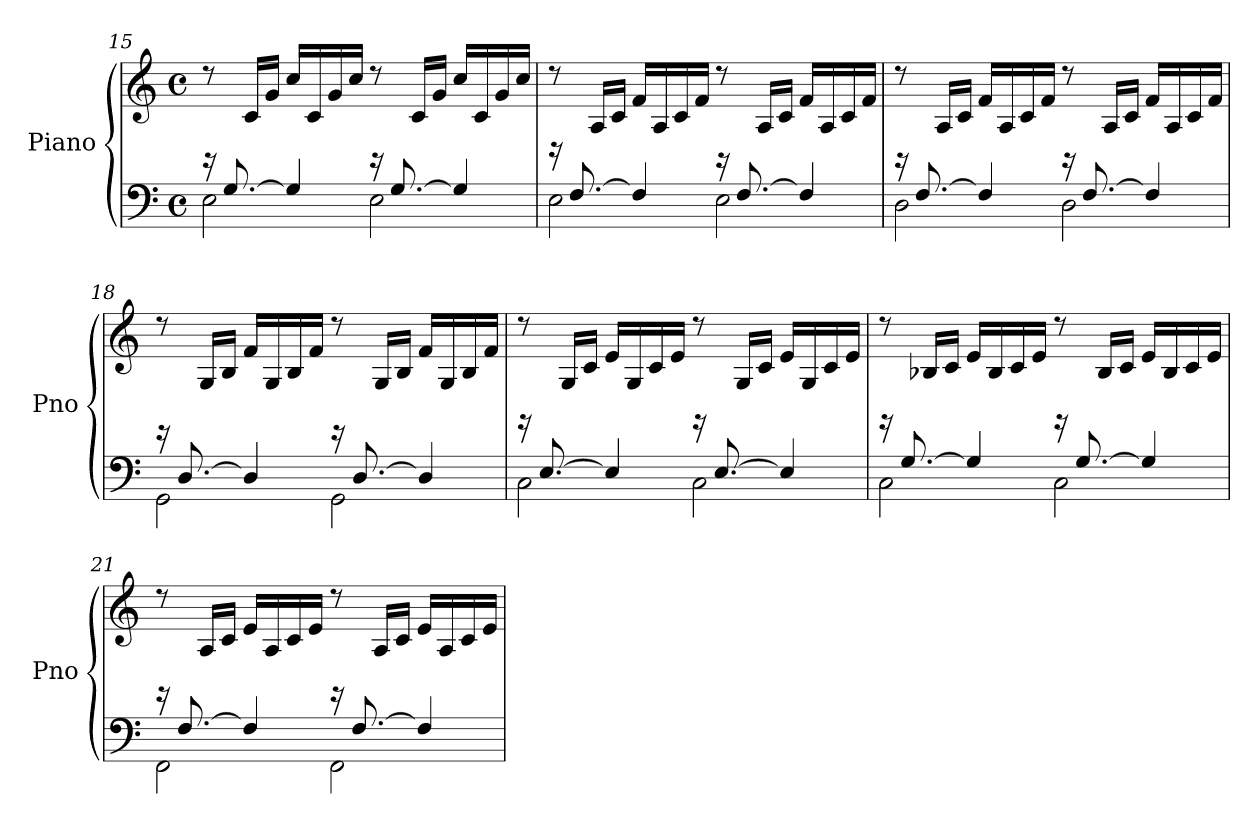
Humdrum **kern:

**kern	**kern
*part1	*part1
*staff2	*staff1
*I"Piano	*
*I'Pno	*
*clefF4	*clefG2
*k[]	*k[]
*C:	*C:
*M4/4	*M4/4
*met(c)	*met(c)
=15	=15
*^	*^
16ryy	2E\	8r	16rBB
[8.G/	.	.	4..ryy
.	.	16c/LL	.
.	.	16g/JJ	.
4G/]	.	16cc/LL	.
.	.	16c/	.
.	.	16g/	.
.	.	16cc/JJ	.
16ryy	2E\	8r	16rBB
[8.G/	.	.	4..ryy
.	.	16c/LL	.
.	.	16g/JJ	.
4G/]	.	16cc/LL	.
.	.	16c/	.
.	.	16g/	.
.	.	16cc/JJ	.
!!LO:LB:g=z	!!
=16	=16	=16	=16
16ryy	2E\	8r	16rD
[8.F/	.	.	4..ryy
.	.	16A/LL	.
.	.	16c/JJ	.
4F/]	.	16f/LL	.
.	.	16A/	.
.	.	16c/	.
.	.	16f/JJ	.
16ryy	2E\	8r	16rBB
[8.F/	.	.	4..ryy
.	.	16A/LL	.
.	.	16c/JJ	.
4F/]	.	16f/LL	.
.	.	16A/	.
.	.	16c/	.
.	.	16f/JJ	.
=17	=17	=17	=17
16ryy	2D\	8r	16rBB
[8.F/	.	.	4..ryy
.	.	16A/LL	.
.	.	16c/JJ	.
4F/]	.	16f/LL	.
.	.	16A/	.
.	.	16c/	.
.	.	16f/JJ	.
16ryy	2D\	8r	16rBB
[8.F/	.	.	4..ryy
.	.	16A/LL	.
.	.	16c/JJ	.
4F/]	.	16f/LL	.
.	.	16A/	.
.	.	16c/	.
.	.	16f/JJ	.
=18	=18	=18	=18
16ryy	2GG\	8r	16rEE
[8.D/	.	.	4..ryy
.	.	16G/LL	.
.	.	16B/JJ	.
4D/]	.	16f/LL	.
.	.	16G/	.
.	.	16B/	.
.	.	16f/JJ	.
16ryy	2GG\	8r	16rEE
[8.D/	.	.	4..ryy
.	.	16G/LL	.
.	.	16B/JJ	.
4D/]	.	16f/LL	.
.	.	16G/	.
.	.	16B/	.
.	.	16f/JJ	.
!!LO:PB:g=z	!!
=19	=19	=19	=19
16ryy	2C\	8r	16rGG
[8.E/	.	.	4..ryy
.	.	16G/LL	.
.	.	16c/JJ	.
4E/]	.	16e/LL	.
.	.	16G/	.
.	.	16c/	.
.	.	16e/JJ	.
16ryy	2C\	8r	16rGG
[8.E/	.	.	4..ryy
.	.	16G/LL	.
.	.	16c/JJ	.
4E/]	.	16e/LL	.
.	.	16G/	.
.	.	16c/	.
.	.	16e/JJ	.
=20	=20	=20	=20
16ryy	2C\	8r	16rGG
[8.G/	.	.	4..ryy
.	.	16B-X/LL	.
.	.	16c/JJ	.
4G/]	.	16e/LL	.
.	.	16B-/	.
.	.	16c/	.
.	.	16e/JJ	.
16ryy	2C\	8r	16rGG
[8.G/	.	.	4..ryy
.	.	16B-/LL	.
.	.	16c/JJ	.
4G/]	.	16e/LL	.
.	.	16B-/	.
.	.	16c/	.
.	.	16e/JJ	.
=21	=21	=21	=21
16ryy	2FF\	8r	16rGG
[8.F/	.	.	4..ryy
.	.	16A/LL	.
.	.	16c/JJ	.
4F/]	.	16e/LL	.
.	.	16A/	.
.	.	16c/	.
.	.	16e/JJ	.
16ryy	2FF\	8r	16rGG
[8.F/	.	.	4..ryy
.	.	16A/LL	.
.	.	16c/JJ	.
4F/]	.	16e/LL	.
.	.	16A/	.
.	.	16c/	.
.	.	16e/JJ	.
*v	*v	*	*
*	*v	*v
=	=
*-	*-
